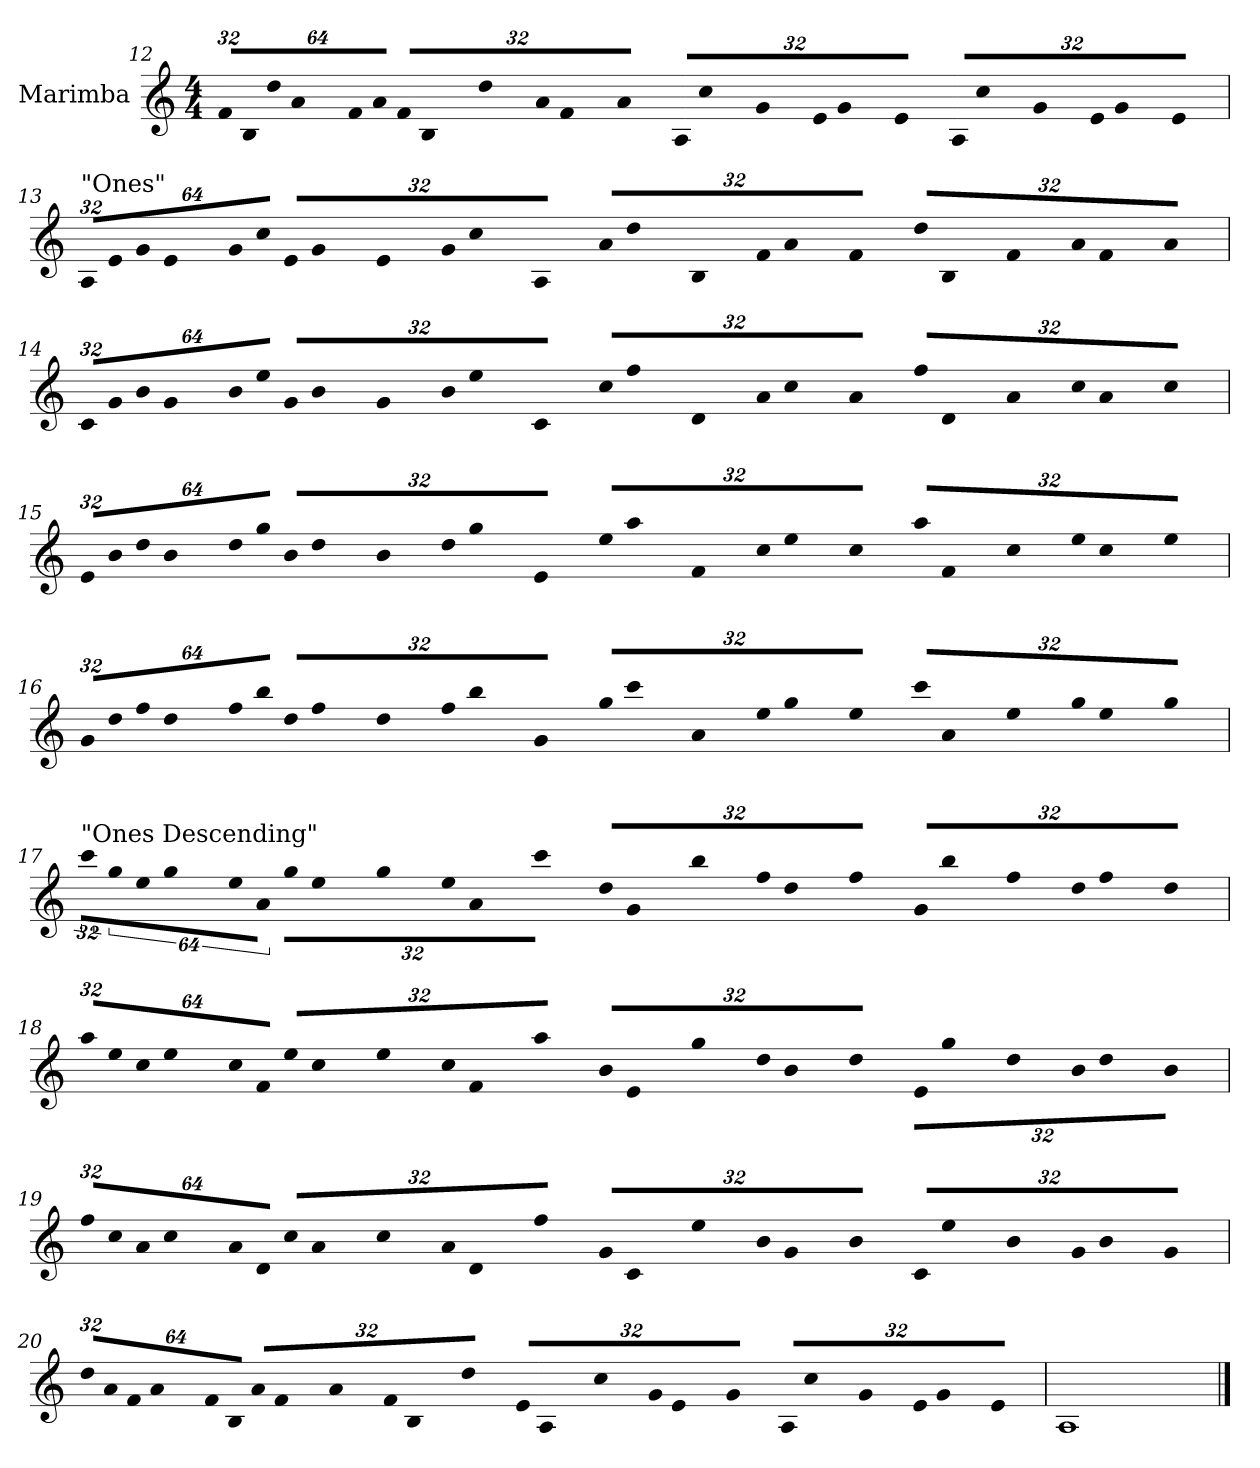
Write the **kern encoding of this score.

**kern
*part1
*staff1
*I"Marimba
*I'Mar.
*clefG2
*k[]
*C:
*M4/4
*Xbrackettup
=12
!LO:N:vis=16
512%21fi/LL
!LO:N:vis=16
1024%43Bi/
!LO:N:vis=16
1024%43ddi/J
!LO:N:vis=16
512%21ai/L
!LO:N:vis=16
1024%43fi/
!LO:N:vis=16
1024%43ai/JJ
!LO:N:vis=16
512%21fi/LL
!LO:N:vis=16
1024%43Bi/
!LO:N:vis=16
1024%43ddi/J
!LO:N:vis=16
512%21ai/L
!LO:N:vis=16
1024%43fi/
!LO:N:vis=16
1024%43ai/JJ
!LO:N:vis=16
512%21Ai/LL
!LO:N:vis=16
1024%43cci/
!LO:N:vis=16
1024%43gi/J
!LO:N:vis=16
512%21ei/L
!LO:N:vis=16
1024%43gi/
!LO:N:vis=16
1024%43ei/JJ
!LO:N:vis=16
512%21Ai/LL
!LO:N:vis=16
1024%43cci/
!LO:N:vis=16
1024%43gi/J
!LO:N:vis=16
512%21ei/L
!LO:N:vis=16
1024%43gi/
!LO:N:vis=16
1024%43ei/JJ
!!LO:LB:g=z
=13
!LO:TX:a:t="Ones"
!LO:N:vis=16
512%21Ai/LL
!LO:N:vis=16
1024%43ei/
!LO:N:vis=16
1024%43gi/J
!LO:N:vis=16
512%21ei/L
!LO:N:vis=16
1024%43gi/
!LO:N:vis=16
1024%43cci/JJ
!LO:N:vis=16
512%21ei/LL
!LO:N:vis=16
1024%43gi/
!LO:N:vis=16
1024%43ei/J
!LO:N:vis=16
512%21gi/L
!LO:N:vis=16
1024%43cci/
!LO:N:vis=16
1024%43Ai/JJ
!LO:N:vis=16
512%21ai/LL
!LO:N:vis=16
1024%43ddi/
!LO:N:vis=16
1024%43Bi/J
!LO:N:vis=16
512%21fi/L
!LO:N:vis=16
1024%43ai/
!LO:N:vis=16
1024%43fi/JJ
!LO:N:vis=16
512%21ddi/LL
!LO:N:vis=16
1024%43Bi/
!LO:N:vis=16
1024%43fi/J
!LO:N:vis=16
512%21ai/L
!LO:N:vis=16
1024%43fi/
!LO:N:vis=16
1024%43ai/JJ
=14
!LO:N:vis=16
512%21ci/LL
!LO:N:vis=16
1024%43gi/
!LO:N:vis=16
1024%43bi/J
!LO:N:vis=16
512%21gi/L
!LO:N:vis=16
1024%43bi/
!LO:N:vis=16
1024%43eei/JJ
!LO:N:vis=16
512%21gi/LL
!LO:N:vis=16
1024%43bi/
!LO:N:vis=16
1024%43gi/J
!LO:N:vis=16
512%21bi/L
!LO:N:vis=16
1024%43eei/
!LO:N:vis=16
1024%43ci/JJ
!LO:N:vis=16
512%21cci/LL
!LO:N:vis=16
1024%43ffi/
!LO:N:vis=16
1024%43di/J
!LO:N:vis=16
512%21ai/L
!LO:N:vis=16
1024%43cci/
!LO:N:vis=16
1024%43ai/JJ
!LO:N:vis=16
512%21ffi/LL
!LO:N:vis=16
1024%43di/
!LO:N:vis=16
1024%43ai/J
!LO:N:vis=16
512%21cci/L
!LO:N:vis=16
1024%43ai/
!LO:N:vis=16
1024%43cci/JJ
!!LO:LB:g=z
=15
!LO:N:vis=16
512%21ei/LL
!LO:N:vis=16
1024%43bi/
!LO:N:vis=16
1024%43ddi/J
!LO:N:vis=16
512%21bi/L
!LO:N:vis=16
1024%43ddi/
!LO:N:vis=16
1024%43ggi/JJ
!LO:N:vis=16
512%21bi/LL
!LO:N:vis=16
1024%43ddi/
!LO:N:vis=16
1024%43bi/J
!LO:N:vis=16
512%21ddi/L
!LO:N:vis=16
1024%43ggi/
!LO:N:vis=16
1024%43ei/JJ
!LO:N:vis=16
512%21eei/LL
!LO:N:vis=16
1024%43aai/
!LO:N:vis=16
1024%43fi/J
!LO:N:vis=16
512%21cci/L
!LO:N:vis=16
1024%43eei/
!LO:N:vis=16
1024%43cci/JJ
!LO:N:vis=16
512%21aai/LL
!LO:N:vis=16
1024%43fi/
!LO:N:vis=16
1024%43cci/J
!LO:N:vis=16
512%21eei/L
!LO:N:vis=16
1024%43cci/
!LO:N:vis=16
1024%43eei/JJ
=16
!LO:N:vis=16
512%21gi/LL
!LO:N:vis=16
1024%43ddi/
!LO:N:vis=16
1024%43ffi/J
!LO:N:vis=16
512%21ddi/L
!LO:N:vis=16
1024%43ffi/
!LO:N:vis=16
1024%43bbi/JJ
!LO:N:vis=16
512%21ddi/LL
!LO:N:vis=16
1024%43ffi/
!LO:N:vis=16
1024%43ddi/J
!LO:N:vis=16
512%21ffi/L
!LO:N:vis=16
1024%43bbi/
!LO:N:vis=16
1024%43gi/JJ
!LO:N:vis=16
512%21ggi/LL
!LO:N:vis=16
1024%43ccci/
!LO:N:vis=16
1024%43ai/J
!LO:N:vis=16
512%21eei/L
!LO:N:vis=16
1024%43ggi/
!LO:N:vis=16
1024%43eei/JJ
!LO:N:vis=16
512%21ccci/LL
!LO:N:vis=16
1024%43ai/
!LO:N:vis=16
1024%43eei/J
!LO:N:vis=16
512%21ggi/L
!LO:N:vis=16
1024%43eei/
!LO:N:vis=16
1024%43ggi/JJ
!!LO:LB:g=z
=17
*brackettup
!LO:TX:a:t="Ones Descending"
!LO:N:vis=16
512%21ccci\LL
!LO:N:vis=16
1024%43ggi\
!LO:N:vis=16
1024%43eei\J
!LO:N:vis=16
512%21ggi\L
!LO:N:vis=16
1024%43eei\
!LO:N:vis=16
1024%43ai\JJ
!LO:N:vis=16
512%21ggi\LL
!LO:N:vis=16
1024%43eei\
!LO:N:vis=16
1024%43ggi\J
!LO:N:vis=16
512%21eei\L
!LO:N:vis=16
1024%43ai\
!LO:N:vis=16
1024%43ccci\JJ
*Xbrackettup
!LO:N:vis=16
512%21ddi/LL
!LO:N:vis=16
1024%43gi/
!LO:N:vis=16
1024%43bbi/J
!LO:N:vis=16
512%21ffi/L
!LO:N:vis=16
1024%43ddi/
!LO:N:vis=16
1024%43ffi/JJ
!LO:N:vis=16
512%21gi/LL
!LO:N:vis=16
1024%43bbi/
!LO:N:vis=16
1024%43ffi/J
!LO:N:vis=16
512%21ddi/L
!LO:N:vis=16
1024%43ffi/
!LO:N:vis=16
1024%43ddi/JJ
=18
!LO:N:vis=16
512%21aai/LL
!LO:N:vis=16
1024%43eei/
!LO:N:vis=16
1024%43cci/J
!LO:N:vis=16
512%21eei/L
!LO:N:vis=16
1024%43cci/
!LO:N:vis=16
1024%43fi/JJ
!LO:N:vis=16
512%21eei/LL
!LO:N:vis=16
1024%43cci/
!LO:N:vis=16
1024%43eei/J
!LO:N:vis=16
512%21cci/L
!LO:N:vis=16
1024%43fi/
!LO:N:vis=16
1024%43aai/JJ
!LO:N:vis=16
512%21bi/LL
!LO:N:vis=16
1024%43ei/
!LO:N:vis=16
1024%43ggi/J
!LO:N:vis=16
512%21ddi/L
!LO:N:vis=16
1024%43bi/
!LO:N:vis=16
1024%43ddi/JJ
*brackettup
!LO:N:vis=16
512%21ei\LL
!LO:N:vis=16
1024%43ggi\
!LO:N:vis=16
1024%43ddi\J
!LO:N:vis=16
512%21bi\L
!LO:N:vis=16
1024%43ddi\
!LO:N:vis=16
1024%43bi\JJ
!!LO:LB:g=z
=19
*Xbrackettup
!LO:N:vis=16
512%21ffi/LL
!LO:N:vis=16
1024%43cci/
!LO:N:vis=16
1024%43ai/J
!LO:N:vis=16
512%21cci/L
!LO:N:vis=16
1024%43ai/
!LO:N:vis=16
1024%43di/JJ
!LO:N:vis=16
512%21cci/LL
!LO:N:vis=16
1024%43ai/
!LO:N:vis=16
1024%43cci/J
!LO:N:vis=16
512%21ai/L
!LO:N:vis=16
1024%43di/
!LO:N:vis=16
1024%43ffi/JJ
!LO:N:vis=16
512%21gi/LL
!LO:N:vis=16
1024%43ci/
!LO:N:vis=16
1024%43eei/J
!LO:N:vis=16
512%21bi/L
!LO:N:vis=16
1024%43gi/
!LO:N:vis=16
1024%43bi/JJ
!LO:N:vis=16
512%21ci/LL
!LO:N:vis=16
1024%43eei/
!LO:N:vis=16
1024%43bi/J
!LO:N:vis=16
512%21gi/L
!LO:N:vis=16
1024%43bi/
!LO:N:vis=16
1024%43gi/JJ
=20
!LO:N:vis=16
512%21ddi/LL
!LO:N:vis=16
1024%43ai/
!LO:N:vis=16
1024%43fi/J
!LO:N:vis=16
512%21ai/L
!LO:N:vis=16
1024%43fi/
!LO:N:vis=16
1024%43Bi/JJ
!LO:N:vis=16
512%21ai/LL
!LO:N:vis=16
1024%43fi/
!LO:N:vis=16
1024%43ai/J
!LO:N:vis=16
512%21fi/L
!LO:N:vis=16
1024%43Bi/
!LO:N:vis=16
1024%43ddi/JJ
!LO:N:vis=16
512%21ei/LL
!LO:N:vis=16
1024%43Ai/
!LO:N:vis=16
1024%43cci/J
!LO:N:vis=16
512%21gi/L
!LO:N:vis=16
1024%43ei/
!LO:N:vis=16
1024%43gi/JJ
!LO:N:vis=16
512%21Ai/LL
!LO:N:vis=16
1024%43cci/
!LO:N:vis=16
1024%43gi/J
!LO:N:vis=16
512%21ei/L
!LO:N:vis=16
1024%43gi/
!LO:N:vis=16
1024%43ei/JJ
=21
1Ai
==
*-
